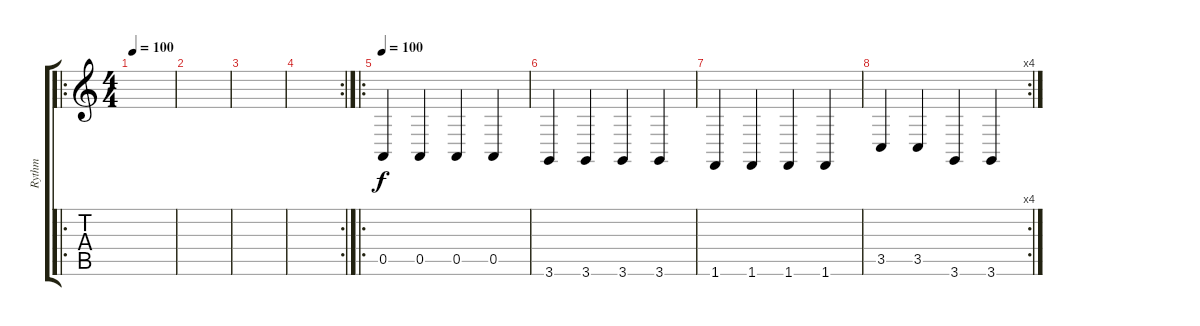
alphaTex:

\track ("Rythm" "Rythm") {instrument pizzicatostrings}
\staff {score tabs}
\tuning (E4 B3 G3 D3 A2 E2) {hide}
\ro
\ts (4 4)
\tempo 100
\clef g2
\ks c
|
|
|
\rc 2
|
\ro
\tempo 100
0.5.4 0.5.4 0.5.4 0.5.4 |
3.6.4 3.6.4 3.6.4 3.6.4 |
1.6.4 1.6.4 1.6.4 1.6.4 |
\rc 4
3.5.4 3.5.4 3.6.4 3.6.4
